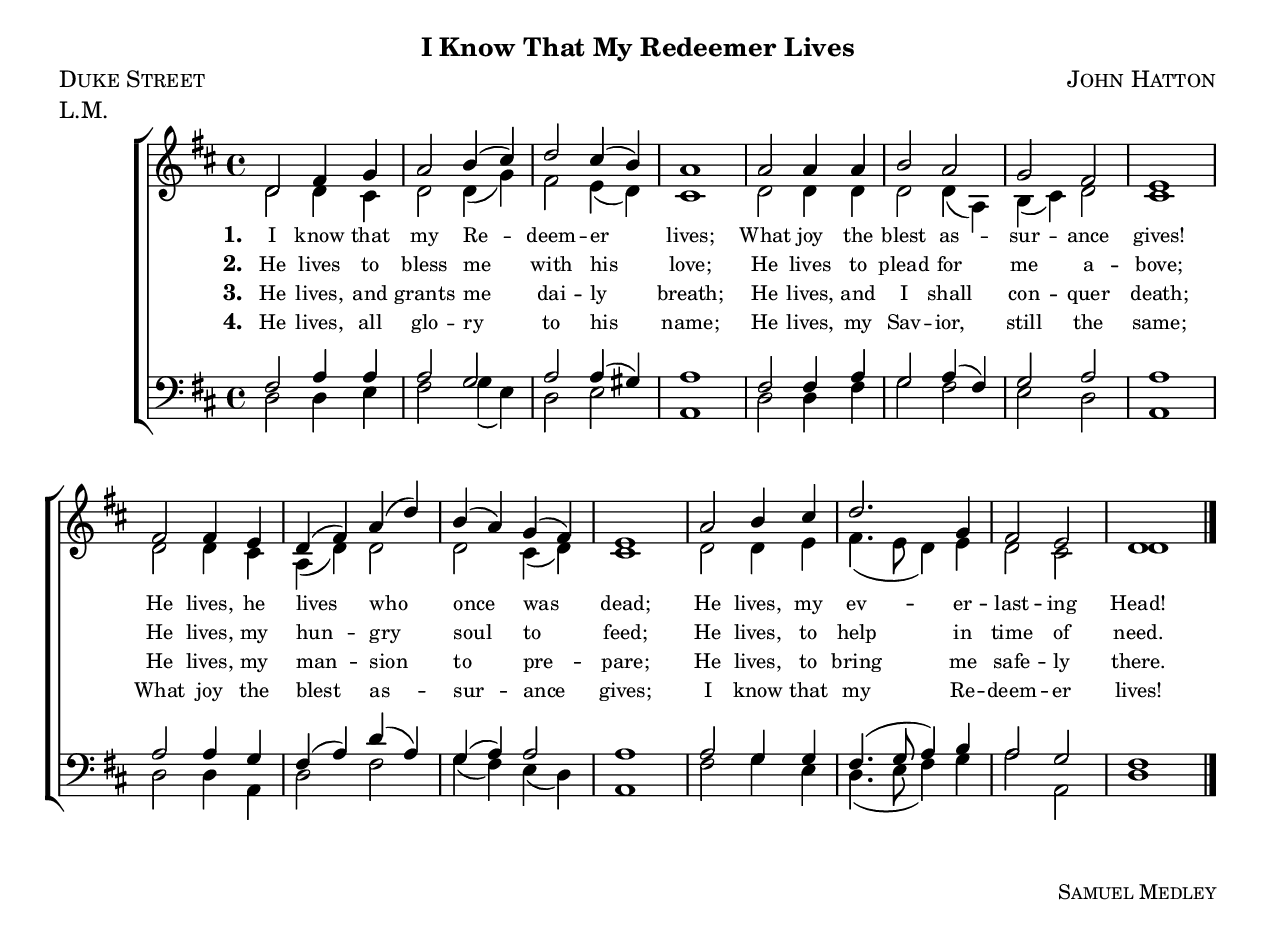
% Version 1.0
% Last edit: April 2, 2006
% The music and words produced by this source code are believed
% to be in the public domain in the United States. The source
% code itself is covered by the Creative Commons Attribution-
% NonCommercial license, 
% http://creativecommons.org/licenses/by-nc/2.5/
% Attribution: Geoff Horton

\version "2.8.0"
\include "english.ly"

#(set-default-paper-size "letter")
#(set-global-staff-size 20)

title = "I Know That My Redeemer Lives"
composer = "John Hatton"
poet = "Samuel Medley"
meter = "L.M."
arranger = ""
piece = "Duke Street"

world = {
  \key d \major
  \time 4/4
}

melody = \relative c' {
  \world
  d2 fs4 g |
  a2 b4( cs) |
  d2 cs4( b) |
  a1 | % end line 1
  a2 a4 a |
  b2 a |
  g fs |
  e1 | % end line 2
  fs2 fs4 e |
  d( fs) a( d) |
  b( a) g( fs) |
  e1 | % end line 3
  a2 b4 cs |
  d2. g,4 |
  fs2 e |
  d1 \bar "|."
}


alto = \relative c' {
  \world
  d2 d4 cs |
  d2 d4( g) |
  fs2 e4( d) |
  cs1 | % end line 1
  d2 d4 d |
  d2 d4( a) |
  b( cs) d2 |
  cs1 | % end line 2
  d2 d4 cs |
  a( d) d2 |
  d cs4( d) |
  cs1 | % end line 3
  d2 d4 e |
  fs4.( e8 d4) e |
  d2 cs |
  d1 
}

tenor = \relative c {
  \world
  fs2 a4 a |
  a2 g |
  a a4( gs) |
  a1 | % end line 1
  fs2 fs4 a |
  g2 a4( fs) |
  g2 a |
  a1 | % end line 2
  a2 a4 g |
  fs( a) d( a) |
  g( a) a2 |
  a1 | % end line 3
  a2 g4 g |
  fs4.( g8 a4) b |
  a2 g |
  fs1 \bar "|."
}

bass = \relative c {
  \world
  d2 d4 e |
  fs2 g4( e) |
  d2 e |
  a,1 | % end line 1
  d2 d4 fs |
  g2 fs |
  e d |
  a1 | % end line 2
  d2 d4 a |
  d2 fs |
  g4( fs) e( d) |
  a1 | % end line 3
  fs'2 g4 e |
  d4.( e8 fs4) g |
  a2 a, |
  d1
}

verseOne = \lyricmode {
  \set stanza = "1. "
  I know that my Re -- deem -- er lives;
  What joy the blest as -- sur -- ance gives!
  He lives, he lives who once was dead;
  He lives, my ev -- er -- last -- ing Head!
}

verseTwo = \lyricmode {
  \set stanza = "2. "
  He lives to bless me with his love;
  He lives to plead for me a -- bove;
  He lives, my hun -- gry soul to feed;
  He lives, to help in time of need.
}

verseThree = \lyricmode {
  \set stanza = "3. "
  He lives, and grants me dai -- ly breath;
  He lives, and I shall con -- quer death;
  He lives, my man -- sion to pre -- pare;
  He lives, to bring me safe -- ly there.
}

verseFour = \lyricmode {
  \set stanza = "4. "
  He lives, all glo -- ry to his name;
  He lives, my Sav -- ior, still the same;
  What joy the blest as -- sur -- ance gives;
  I know that my Re -- deem -- er lives!
}

\markup {
  \column {
    \fill-line { \large \bold \title } % title
    \fill-line { \caps \piece               % piece
	         \caps \composer      % composer
	  }
    \fill-line { \meter          % meter
	         \arranger           % arranger
	  }
  }
}

\score {
  \context ChoirStaff <<
    \context Staff = upper <<
      \context Voice =
         sopranos { \voiceOne << \melody >> }
      \context Voice =
         altos { \voiceTwo << \alto >> }
      \context Lyrics = one \lyricsto sopranos \verseOne
      \context Lyrics = two \lyricsto sopranos \verseTwo
      \context Lyrics = three \lyricsto sopranos \verseThree
      \context Lyrics = four \lyricsto sopranos \verseFour
    >>
    \context Staff = lower <<
      \clef bass
      \context Voice =
        tenors { \voiceOne << \tenor >> }
      \context Voice =
        basses { \voiceTwo << \bass >> }
    >>
>>
  \layout {
    \context {
      \Score
      % **** Turns off bar numbering
      \remove "Bar_number_engraver"
    }
    \context {
      \Lyrics
      % **** Prevents lyrics from running too close together
      \override LyricSpace #'minimum-distance = #0.6
      % **** Makes the text of lyrics a little smaller
      \override LyricText #'font-size = #-1
      % **** Moves lines of lyrics closer together
      \override VerticalAxisGroup #'minimum-Y-extent = #'(-1 . 1)
    }
  }
}

\markup {
  \fill-line {
    " "
    \column {
      \small \caps \poet % poet
    }
  }
}



\paper {
  ragged-bottom = ##t
  top-margin = 0.25\in
  bottom-margin = 0.25\in
}

%{
   _Worship III_, #445
   Change log:
   New 4-2-06
%}


